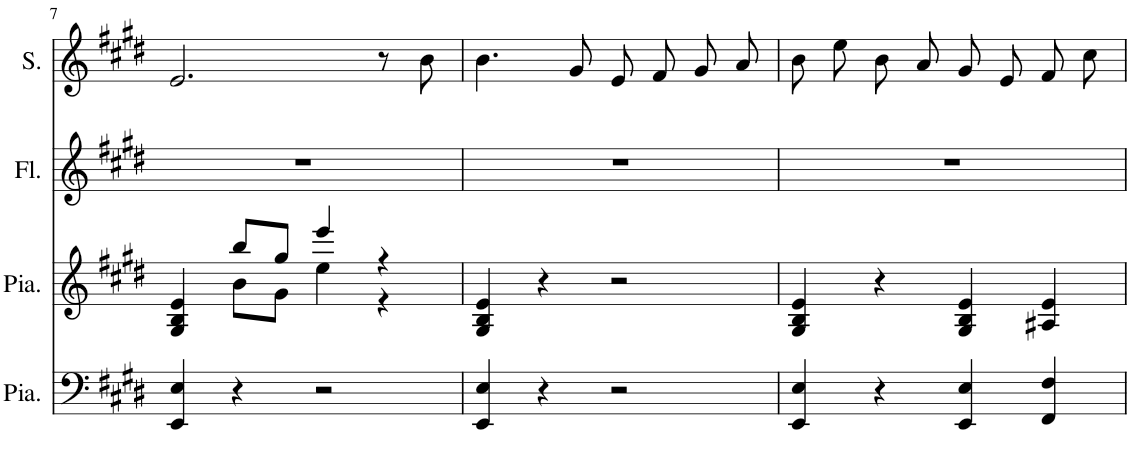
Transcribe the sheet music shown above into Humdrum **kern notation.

**kern	**kern	**kern	**kern
*part4	*part3	*part2	*part1
*staff4	*staff3	*staff2	*staff1
*I"Piano	*I"Piano	*I"Flûte	*I"Soprano
*I'Pia.	*I'Pia.	*I'Fl.	*I'S.
!!LO:PB:g=z
*clefF4	*clefG2	*clefG2	*clefG2
*	*	*Trd1c2	*
*k[f#c#g#d#]	*k[f#c#g#d#]	*k[f#c#g#d#]	*k[f#c#g#d#]
*M4/4	*M4/4	*M4/4	*M4/4
*met(c)	*met(c)	*met(c)	*met(c)
=7	=7	=7	=7
*	*^	*	*
4EE/ 4E/	4G#/ 4B/ 4e/	4ryy	1r	2.e/
4r	8bb/L	8b\L	.	.
.	8gg#/J	8g#\J	.	.
2r	4eee/	4ee\	.	.
.	4r	4r	.	8r
.	.	.	.	8b\
*	*v	*v	*	*
=8	=8	=8	=8
4EE/ 4E/	4G#/ 4B/ 4e/	1r	4.b\
4r	4r	.	.
.	.	.	8g#/
2r	2r	.	8e/L
.	.	.	8f#/J
.	.	.	8g#/L
.	.	.	8a/J
=9	=9	=9	=9
4EE/ 4E/	4G#/ 4B/ 4e/	1r	8b\L
.	.	.	8ee\J
4r	4r	.	8b/L
.	.	.	8a/J
4EE/ 4E/	4G#/ 4B/ 4e/	.	8g#/L
.	.	.	8e/J
4FF#/ 4F#/	4A#X/ 4e/	.	8f#/L
.	.	.	8cc#/J
=	=	=	=
*-	*-	*-	*-
